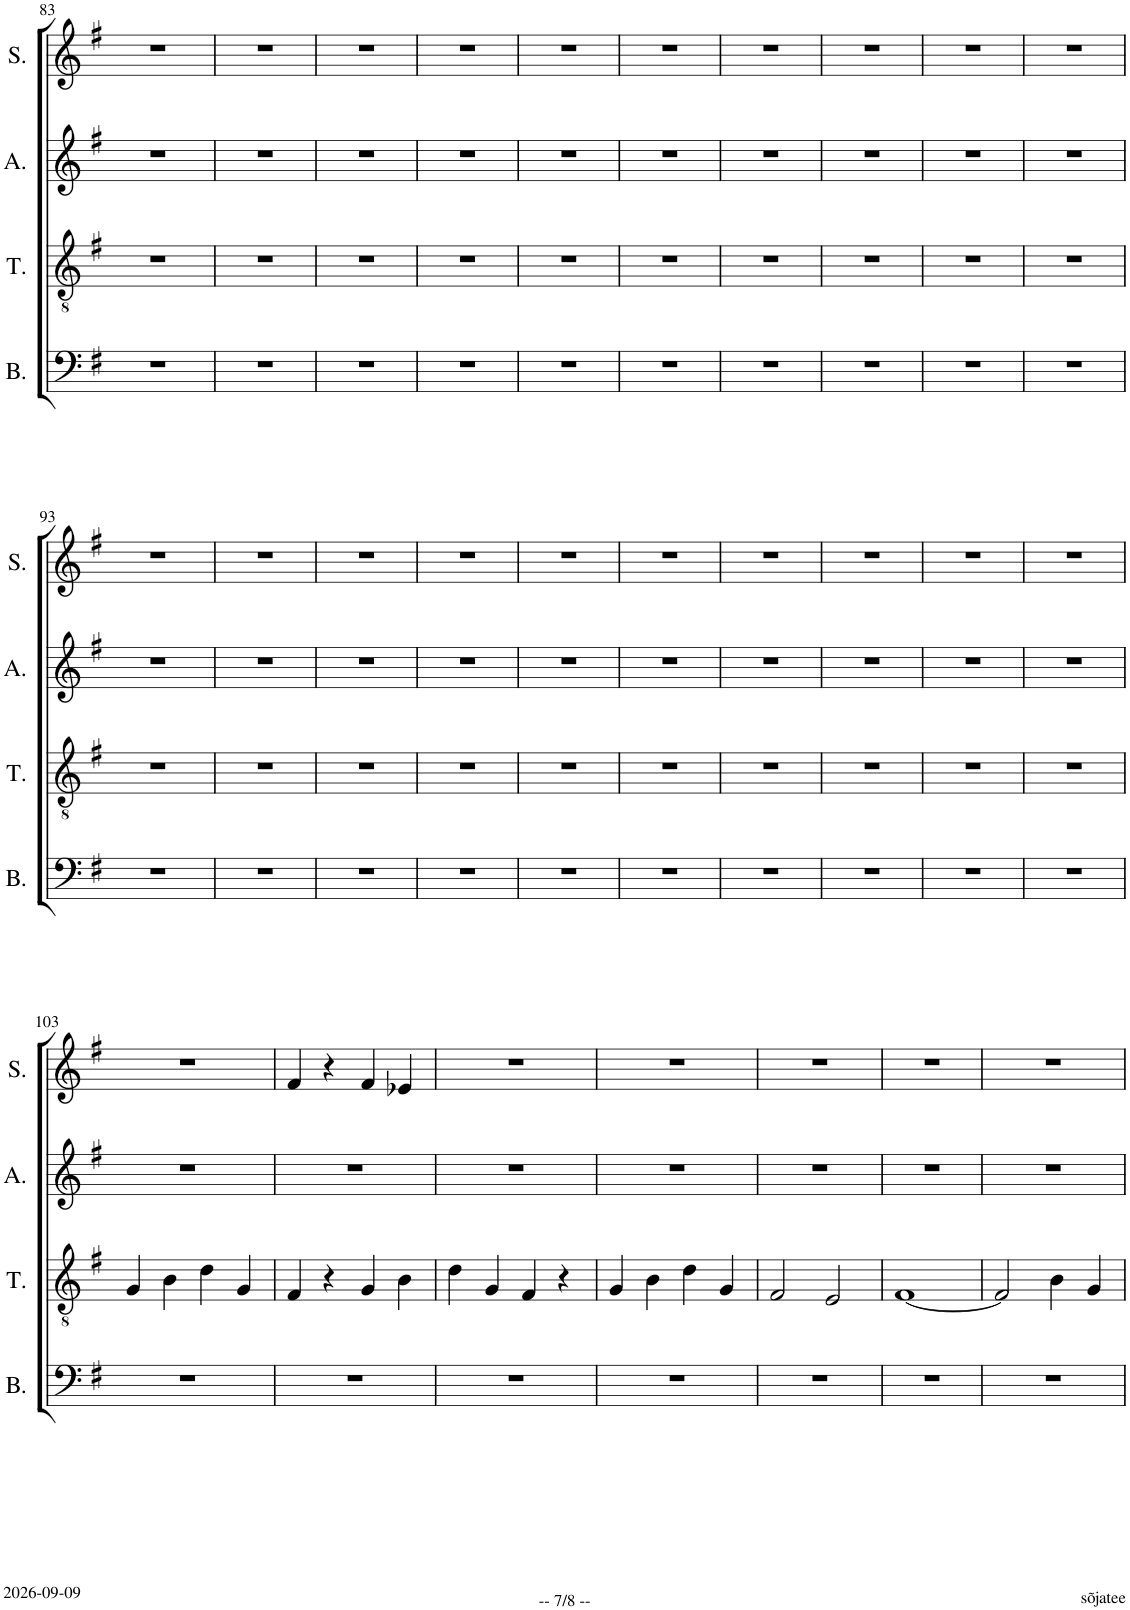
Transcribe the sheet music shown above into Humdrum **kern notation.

**kern	**kern	**kern	**kern
*part4	*part3	*part2	*part1
*staff4	*staff3	*staff2	*staff1
*I"Bass	*I"Tenor	*I"Alto	*I"Soprano
*I'B.	*I'T.	*I'A.	*I'S.
!!LO:PB:g=z
*clefF4	*clefGv2	*clefG2	*clefG2
*	*	*Trd1c2	*
*k[f#]	*k[f#]	*k[f#]	*k[f#]
*M4/4	*M4/4	*M4/4	*M4/4
=83	=83	=83	=83
1r	1r	1r	1r
=84	=84	=84	=84
1r	1r	1r	1r
=85	=85	=85	=85
1r	1r	1r	1r
=86	=86	=86	=86
1r	1r	1r	1r
=87	=87	=87	=87
1r	1r	1r	1r
=88	=88	=88	=88
1r	1r	1r	1r
=89	=89	=89	=89
1r	1r	1r	1r
=90	=90	=90	=90
1r	1r	1r	1r
=91	=91	=91	=91
1r	1r	1r	1r
=92	=92	=92	=92
1r	1r	1r	1r
!!LO:LB:g=z
=93	=93	=93	=93
1r	1r	1r	1r
=94	=94	=94	=94
1r	1r	1r	1r
=95	=95	=95	=95
1r	1r	1r	1r
=96	=96	=96	=96
1r	1r	1r	1r
=97	=97	=97	=97
1r	1r	1r	1r
=98	=98	=98	=98
1r	1r	1r	1r
=99	=99	=99	=99
1r	1r	1r	1r
=100	=100	=100	=100
1r	1r	1r	1r
=101	=101	=101	=101
1r	1r	1r	1r
=102	=102	=102	=102
1r	1r	1r	1r
!!LO:LB:g=z
=103	=103	=103	=103
1r	4G/	1r	1r
.	4B\	.	.
.	4d\	.	.
.	4G/	.	.
=104	=104	=104	=104
1r	4F#/	1r	4f#/
.	4r	.	4r
.	4G/	.	4f#/
.	4B\	.	4e-X/
=105	=105	=105	=105
1r	4d\	1r	1r
.	4G/	.	.
.	4F#/	.	.
.	4r	.	.
=106	=106	=106	=106
1r	4G/	1r	1r
.	4B\	.	.
.	4d\	.	.
.	4G/	.	.
=107	=107	=107	=107
1r	2F#/	1r	1r
.	2E/	.	.
=108	=108	=108	=108
1r	[1F#	1r	1r
=109	=109	=109	=109
1r	2F#/]	1r	1r
.	4B\	.	.
.	4G/	.	.
=	=	=	=
*-	*-	*-	*-
